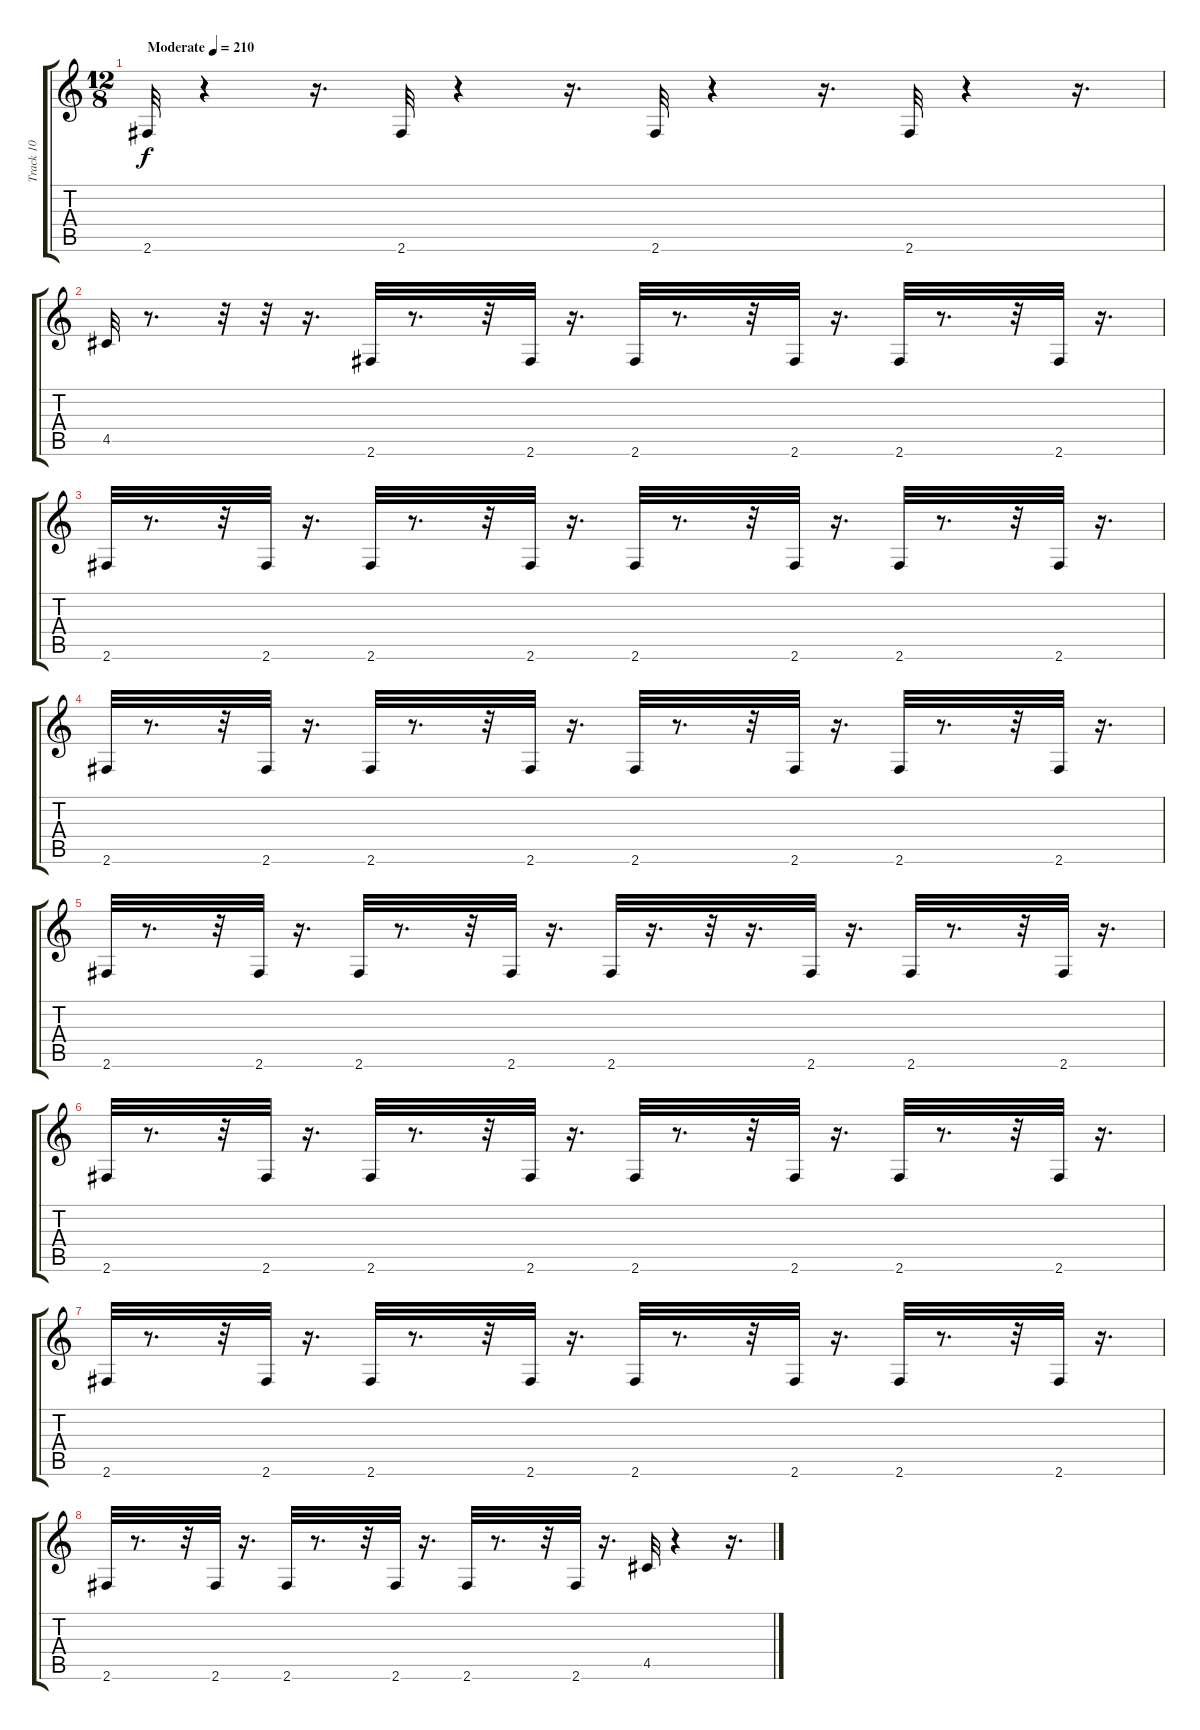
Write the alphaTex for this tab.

\track ("Track 10" "Track 10") {instrument acousticguitarsteel}
\staff {score tabs}
\tuning (E4 B3 G3 D3 A2 E2) {hide}
\ts (12 8)
\tempo (210 "Moderate")
\clef g2
\ks c
2.6.32{dy f instrument acousticguitarsteel} r.4 r.16{d} 2.6.32 r.4 r.16{d} 2.6.32 r.4 r.16{d} 2.6.32 r.4 r.16{d} |
4.5.32 r.8{d} r.32 r.32 r.16{d} 2.6.32 r.8{d} r.32 2.6.32 r.16{d} 2.6.32 r.8{d} r.32 2.6.32 r.16{d} 2.6.32 r.8{d} r.32 2.6.32 r.16{d} |
2.6.32 r.8{d} r.32 2.6.32 r.16{d} 2.6.32 r.8{d} r.32 2.6.32 r.16{d} 2.6.32 r.8{d} r.32 2.6.32 r.16{d} 2.6.32 r.8{d} r.32 2.6.32 r.16{d} |
2.6.32 r.8{d} r.32 2.6.32 r.16{d} 2.6.32 r.8{d} r.32 2.6.32 r.16{d} 2.6.32 r.8{d} r.32 2.6.32 r.16{d} 2.6.32 r.8{d} r.32 2.6.32 r.16{d} |
2.6.32 r.8{d} r.32 2.6.32 r.16{d} 2.6.32 r.8{d} r.32 2.6.32 r.16{d} 2.6.32 r.16{d} r.32 r.16{d} 2.6.32 r.16{d} 2.6.32 r.8{d} r.32 2.6.32 r.16{d} |
2.6.32 r.8{d} r.32 2.6.32 r.16{d} 2.6.32 r.8{d} r.32 2.6.32 r.16{d} 2.6.32 r.8{d} r.32 2.6.32 r.16{d} 2.6.32 r.8{d} r.32 2.6.32 r.16{d} |
2.6.32 r.8{d} r.32 2.6.32 r.16{d} 2.6.32 r.8{d} r.32 2.6.32 r.16{d} 2.6.32 r.8{d} r.32 2.6.32 r.16{d} 2.6.32 r.8{d} r.32 2.6.32 r.16{d} |
2.6.32 r.8{d} r.32 2.6.32 r.16{d} 2.6.32 r.8{d} r.32 2.6.32 r.16{d} 2.6.32 r.8{d} r.32 2.6.32 r.16{d} 4.5.32 r.4 r.16{d}
